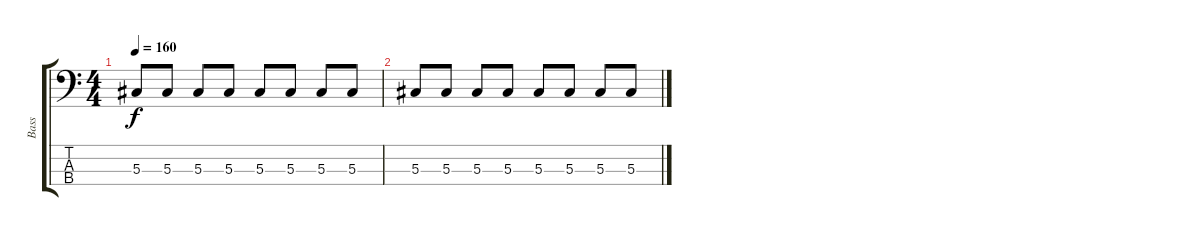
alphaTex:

\track ("Bass" "Bass") {instrument electricbassfinger}
\staff {score tabs}
\tuning (Gb2 Db2 Ab1 Eb1) {hide}
\ts (4 4)
\tempo 160
\clef f4
\ks c
5.3.8{dy f} 5.3.8 5.3.8 5.3.8 5.3.8 5.3.8 5.3.8 5.3.8 |
5.3.8 5.3.8 5.3.8 5.3.8 5.3.8 5.3.8 5.3.8 5.3.8
